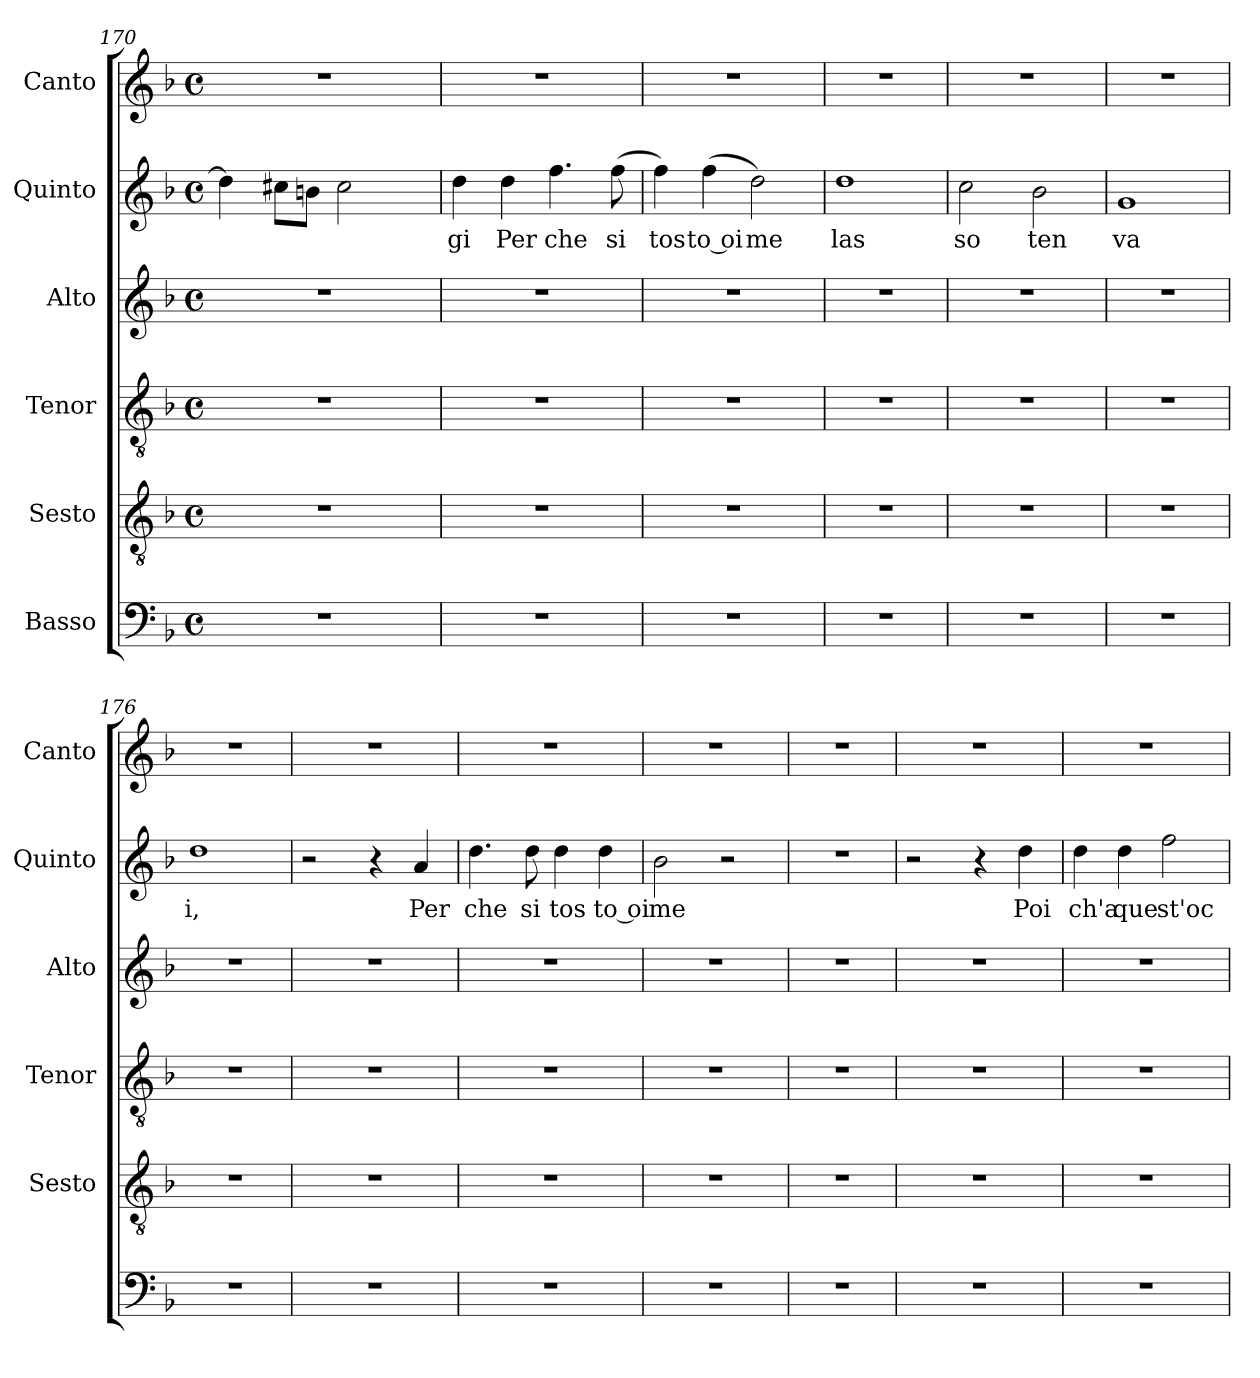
**kern	**kern	**kern	**kern	**kern	**text	**kern
*part6	*part5	*part4	*part3	*part2	*part2	*part1
*staff6	*staff5	*staff4	*staff3	*staff2	*staff2	*staff1
*I"Basso	*I"Sesto	*I"Tenor	*I"Alto	*I"Quinto	*	*I"Canto
*	*I'Sesto	*I'Tenor	*I'Alto	*I'Quinto	*	*I'Canto
!!LO:LB:g=z
*clefF4	*clefGv2	*clefGv2	*clefG2	*clefG2	*	*clefG2
*k[b-]	*k[b-]	*k[b-]	*k[b-]	*k[b-]	*	*k[b-]
*F:	*F:	*F:	*F:	*F:	*	*F:
*M4/4	*M4/4	*M4/4	*M4/4	*M4/4	*	*M4/4
*met(c)	*met(c)	*met(c)	*met(c)	*met(c)	*	*met(c)
=170	=170	=170	=170	=170	=170	=170
*	*	*	*	*^	*	*
1r	1r	1r	1r	4dd\]	64ryy	.	1r
.	.	.	.	.	2ryy	.	.
.	.	.	.	8cc#\L	.	.	.
.	.	.	.	8b\J	.	.	.
.	.	.	.	2cc#\	.	.	.
.	.	.	.	.	4ryy	.	.
.	.	.	.	.	8...ryy	.	.
=171	=171	=171	=171	=171	=171	=171	=171
!	!	!	!	!	!	!LO:LY:b:cj	!
*	*	*	*	*v	*v	*	*
1r	1r	1r	1r	4dd\	gi	1r
!	!	!	!	!	!LO:LY:b:cj	!
.	.	.	.	4dd\	Per	.
!	!	!	!	!	!LO:LY:b:cj	!
.	.	.	.	4.ff\	che	.
!	!	!	!	!	!LO:LY:b:cj	!
.	.	.	.	(>8ff\	si	.
=172	=172	=172	=172	=172	=172	=172
!	!	!	!	!	!LO:LY:b:cj	!
1r	1r	1r	1r	4ff\)	tos	1r
!	!	!	!	!	!LO:LY:b:rj	!
.	.	.	.	(<4ff\	to oi	.
!	!	!	!	!	!LO:LY:b:cj	!
.	.	.	.	2dd\)	me	.
=173	=173	=173	=173	=173	=173	=173
!	!	!	!	!	!LO:LY:b:cj	!
1r	1r	1r	1r	1dd	las	1r
=174	=174	=174	=174	=174	=174	=174
!	!	!	!	!	!LO:LY:b:cj	!
1r	1r	1r	1r	2cc\	so	1r
!	!	!	!	!	!LO:LY:b:cj	!
.	.	.	.	2b-\	ten	.
=175	=175	=175	=175	=175	=175	=175
!	!	!	!	!	!LO:LY:b:cj	!
1r	1r	1r	1r	1g	va	1r
=176	=176	=176	=176	=176	=176	=176
!	!	!	!	!	!LO:LY:b:cj	!
1r	1r	1r	1r	1dd	i,	1r
=177	=177	=177	=177	=177	=177	=177
1r	1r	1r	1r	2r	.	1r
.	.	.	.	4r	.	.
!	!	!	!	!	!LO:LY:b:cj	!
.	.	.	.	4a/	Per	.
=178	=178	=178	=178	=178	=178	=178
!	!	!	!	!	!LO:LY:b:cj	!
1r	1r	1r	1r	4.dd\	che	1r
!	!	!	!	!	!LO:LY:b:cj	!
.	.	.	.	8dd\	si	.
!	!	!	!	!	!LO:LY:b:cj	!
.	.	.	.	4dd\	tos	.
!	!	!	!	!	!LO:LY:b:rj	!
.	.	.	.	4dd\	to oi	.
!!LO:LB:g=z
=179	=179	=179	=179	=179	=179	=179
!	!	!	!	!	!LO:LY:b:cj	!
1r	1r	1r	1r	2b-\	me	1r
.	.	.	.	2r	.	.
=180	=180	=180	=180	=180	=180	=180
1r	1r	1r	1r	1r	.	1r
=181	=181	=181	=181	=181	=181	=181
1r	1r	1r	1r	2r	.	1r
.	.	.	.	4r	.	.
!	!	!	!	!	!LO:LY:b:cj	!
.	.	.	.	4dd\	Poi	.
=182	=182	=182	=182	=182	=182	=182
!	!	!	!	!	!LO:LY:b:cj	!
1r	1r	1r	1r	4dd\	ch'a	1r
!	!	!	!	!	!LO:LY:b:cj	!
.	.	.	.	4dd\	que	.
!	!	!	!	!	!LO:LY:b:cj	!
.	.	.	.	2ff\	st'oc	.
=	=	=	=	=	=	=
*-	*-	*-	*-	*-	*-	*-
